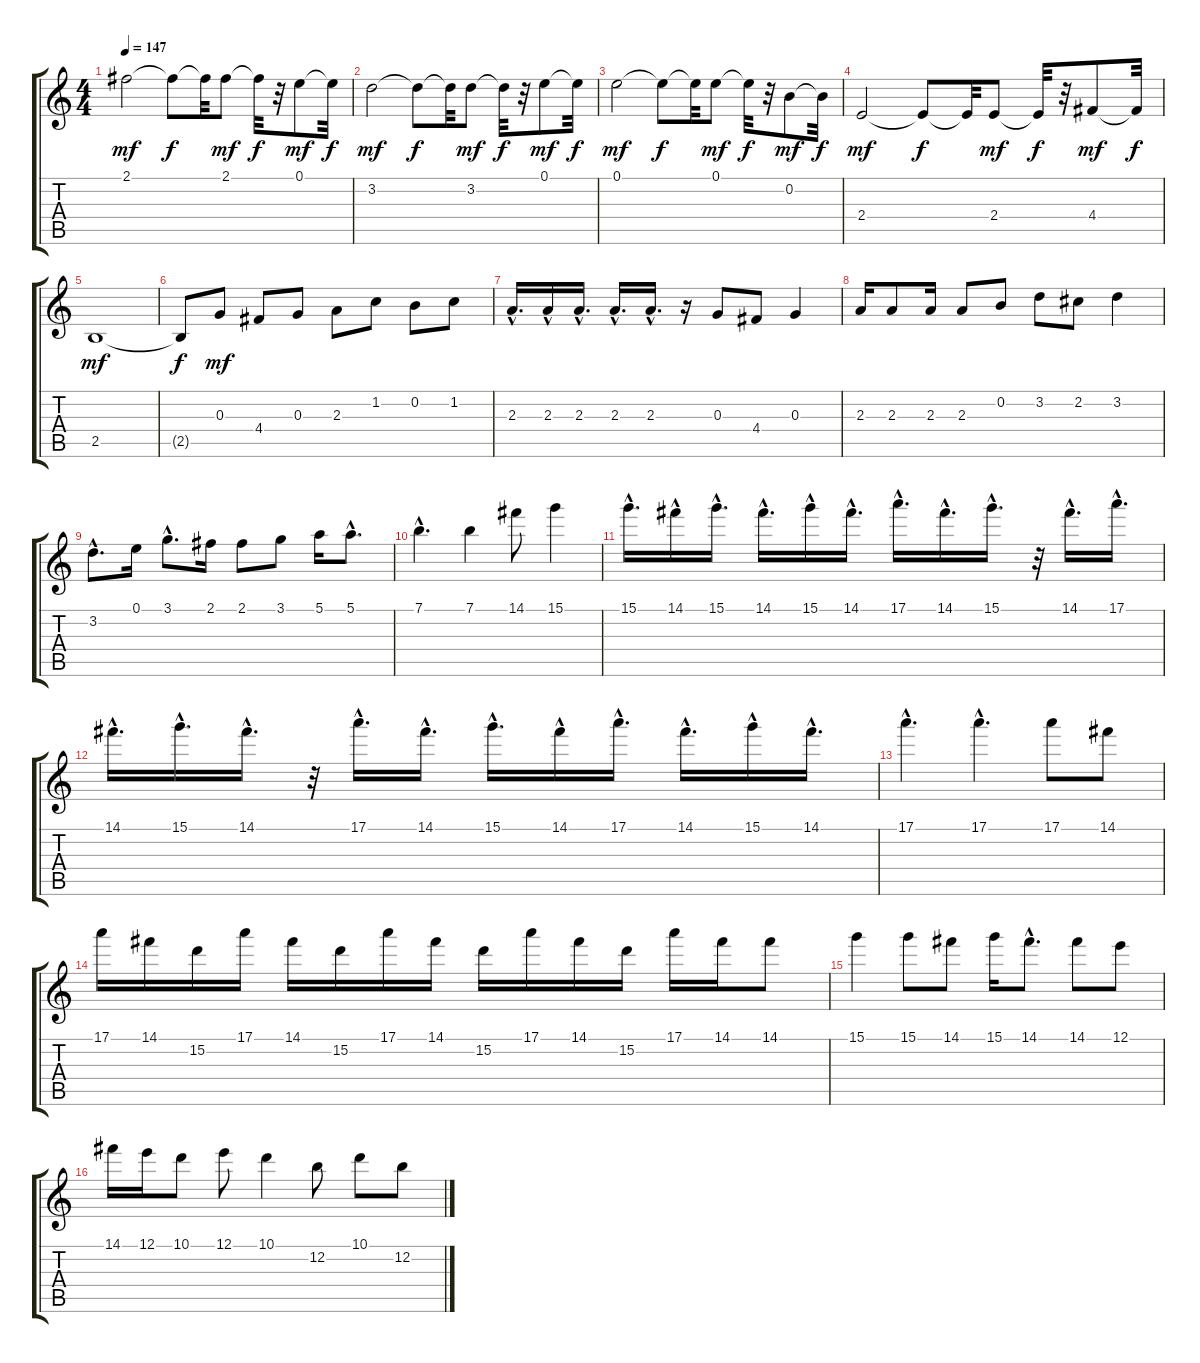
\track "" {instrument distortionguitar}
\staff {score tabs}
\tuning (E4 B3 G3 D3 A2 E2) {hide}
\ts (4 4)
\tempo 147
\clef g2
\ks c
2.1.2{dy mf} 2.1{t}.8{dy f} 2.1{t}.32 2.1.8{dy mf} 2.1{t}.32{dy f} r.32 0.1.8{dy mf} 0.1{t}.32{dy f} |
3.2.2{dy mf} 3.2{t}.8{dy f} 3.2{t}.32 3.2.8{dy mf} 3.2{t}.32{dy f} r.32 0.1.8{dy mf} 0.1{t}.32{dy f} |
0.1.2{dy mf} 0.1{t}.8{dy f} 0.1{t}.32 0.1.8{dy mf} 0.1{t}.32{dy f} r.32 0.2.8{dy mf} 0.2{t}.32{dy f} |
2.4.2{dy mf} 2.4{t}.8{dy f} 2.4{t}.32 2.4.8{dy mf} 2.4{t}.32{dy f} r.32 4.4.8{dy mf} 4.4{t}.32{dy f} |
2.5.1{dy mf} |
2.5{t}.8{dy f} 0.3.8{dy mf} 4.4.8 0.3.8 2.3.8 1.2.8 0.2.8 1.2.8 |
2.3{hac}.16{d} 2.3{hac}.16 2.3{hac}.16{d} 2.3{hac}.16{d} 2.3{hac}.16{d} r.16 0.3.8 4.4.8 0.3.4 |
2.3.16 2.3.8 2.3.16 2.3.8 0.2.8 3.2.8 2.2.8 3.2.4 |
3.2{hac}.8{d} 0.1.16 3.1{hac}.8{d} 2.1.16 2.1.8 3.1.8 5.1.16 5.1{hac}.8{d} |
7.1{hac}.4{d} 7.1.4 14.1.8 15.1.4 |
15.1{hac}.16{d} 14.1{hac}.16 15.1{hac}.16{d} 14.1{hac}.16{d} 15.1{hac}.16 14.1{hac}.16{d} 17.1{hac}.16{d} 14.1{hac}.16{d} 15.1{hac}.16{d} r.32 14.1{hac}.16{d} 17.1{hac}.16{d} |
14.1{hac}.16{d} 15.1{hac}.16{d} 14.1{hac}.16{d} r.32 17.1{hac}.16{d} 14.1{hac}.16{d} 15.1{hac}.16{d} 14.1{hac}.16 17.1{hac}.16{d} 14.1{hac}.16{d} 15.1{hac}.16 14.1{hac}.16{d} |
17.1{hac}.4{d} 17.1{hac}.4{d} 17.1.8 14.1.8 |
17.1.16 14.1.16 15.2.16 17.1.16 14.1.16 15.2.16 17.1.16 14.1.16 15.2.16 17.1.16 14.1.16 15.2.16 17.1.16 14.1.16 14.1.8 |
15.1.4 15.1.8 14.1.8 15.1.16 14.1{hac}.8{d} 14.1.8 12.1.8 |
14.1.16 12.1.16 10.1.8 12.1.8 10.1.4 12.2.8 10.1.8 12.2.8
